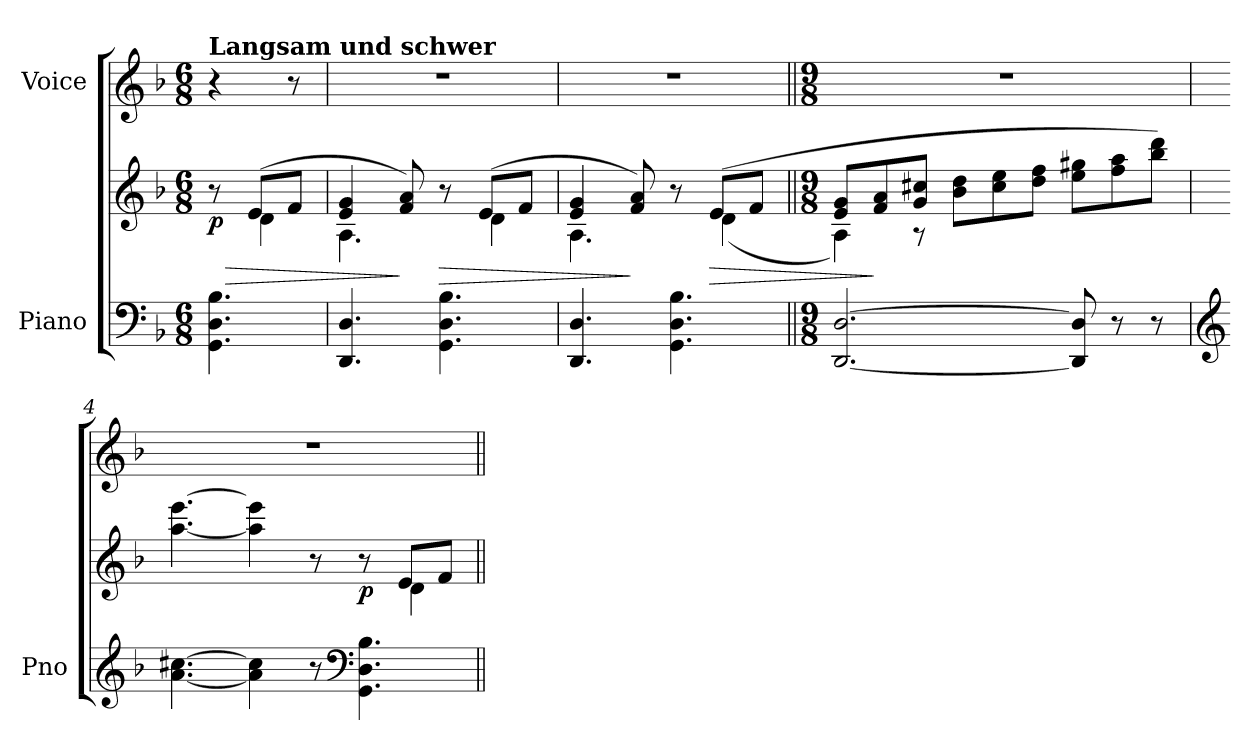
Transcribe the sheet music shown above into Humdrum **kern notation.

**kern	**kern	**dynam	**kern
*part2	*part2	*part2	*part1
*staff3	*staff2	*staff2/3	*staff1
*I"Piano	*	*	*I"Voice
*I'Pno	*	*	*
*clefF4	*clefG2	*	*clefG2
*k[b-]	*k[b-]	*	*k[b-]
*M6/8	*M6/8	*	*M6/8
=	=	=	=
!	!	!	!LO:TX:a:B:t=Langsam und schwer
!	!	!LO:HP:b	!
*	*^	*	*
!	!	!	!LO:DY:n=1:b	!
4.GG\ 4.D\ 4.B-\	8r	8ryy	> p	4r
.	(8e/L	4d\	.	.
.	8f/J	.	.	8r
=1	=1	=1	=1	=1
4.DD/ 4.D/	4e/ 4g/	4.A\	.	2.r
.	8f/ 8a/)	.	]	.
!	!	!	!LO:HP:b	!
4.GG\ 4.D\ 4.B-\	8r	8ryy	>	.
.	(8e/L	4d\	.	.
.	8f/J	.	.	.
=2	=2	=2	=2	=2
4.DD/ 4.D/	4e/ 4g/	4.A\	.	2.r
.	8f/ 8a/)	.	]	.
4.GG\ 4.D\ 4.B-\	8r	8ryy	.	.
!	!	!	!LO:HP:b	!
.	(8e/L	(4d\	>	.
.	8f/J	.	.	.
=3||	=3||	=3||	=3||	=3||
*M9/8	*M9/8	*	*	*M9/8
[2.DD/ [2.D/	8e/ 8g/L	4A\)	.	8%9r
.	8f/ 8a/	.	]	.
.	8g/ 8cc#X/J	8r	.	.
!	!	!	!LO:DY:b	!
!	!	!	!LO:DY:n=1:b	!
.	8b-\ 8dd\L	2.ryy	other-dynamics p	.
.	8cc#\ 8ee\	.	.	.
.	8dd\ 8ff\J	.	.	.
8DD/] 8D/]	8ee\ 8gg#X\L	.	.	.
8r	8ff\ 8aa\	.	.	.
8r	8bb-\ 8ddd\J)	.	.	.
=4	=4	=4	=4	=4
*clefG2	*	*	*	*
[4.a\ [4.cc#X\	[4.aa\ [>4.eee\	2..ryy	.	8%9r
4a\] 4cc#\]	4aa\] 4eee\]	.	.	.
8r	8r	.	.	.
*clefF4	*	*	*	*
!	!	!	!LO:DY:b	!
4.GG\ 4.D\ 4.B-\	8r	.	p	.
.	8e/L	4d\	.	.
.	8f/J	.	.	.
*	*v	*v	*	*
=||	=||	=||	=||
*-	*-	*-	*-
